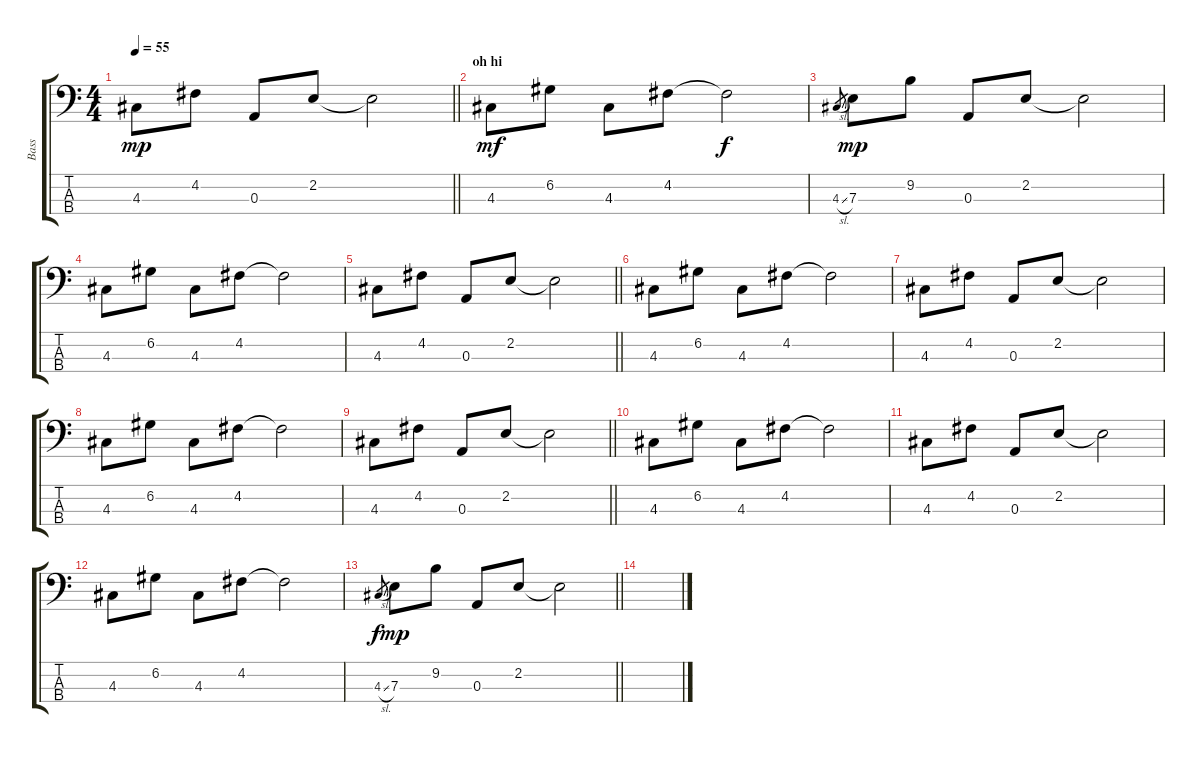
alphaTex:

\track ("Bass" "Bass") {instrument electricbassfinger}
\staff {score tabs}
\tuning (G2 D2 A1 E1) {hide}
\ts (4 4)
\tempo 55
\clef f4
\barLineRight lightlight
\ks c
4.3.8{dy mp} 4.2.8 0.3.8 2.2.8 2.2{t}.2 |
\section ("" "oh hi")
4.3.8{dy mf} 6.2.8 4.3.8 4.2.8 4.2{t}.2{dy f} |
4.3{sl}.8{gr} 7.3.8{dy mp} 9.2.8 0.3.8 2.2.8 2.2{t}.2 |
4.3.8 6.2.8 4.3.8 4.2.8 4.2{t}.2 |
\barLineRight lightlight
4.3.8 4.2.8 0.3.8 2.2.8 2.2{t}.2 |
\section ("" "")
4.3.8 6.2.8 4.3.8 4.2.8 4.2{t}.2 |
4.3.8 4.2.8 0.3.8 2.2.8 2.2{t}.2 |
4.3.8 6.2.8 4.3.8 4.2.8 4.2{t}.2 |
\barLineRight lightlight
4.3.8 4.2.8 0.3.8 2.2.8 2.2{t}.2 |
\section ("" "")
4.3.8 6.2.8 4.3.8 4.2.8 4.2{t}.2 |
4.3.8 4.2.8 0.3.8 2.2.8 2.2{t}.2 |
4.3.8 6.2.8 4.3.8 4.2.8 4.2{t}.2 |
\barLineRight lightlight
4.3{sl}.8{gr dy f} 7.3.8{dy mp} 9.2.8 0.3.8 2.2.8 2.2{t}.2 |
\section ("" "")
